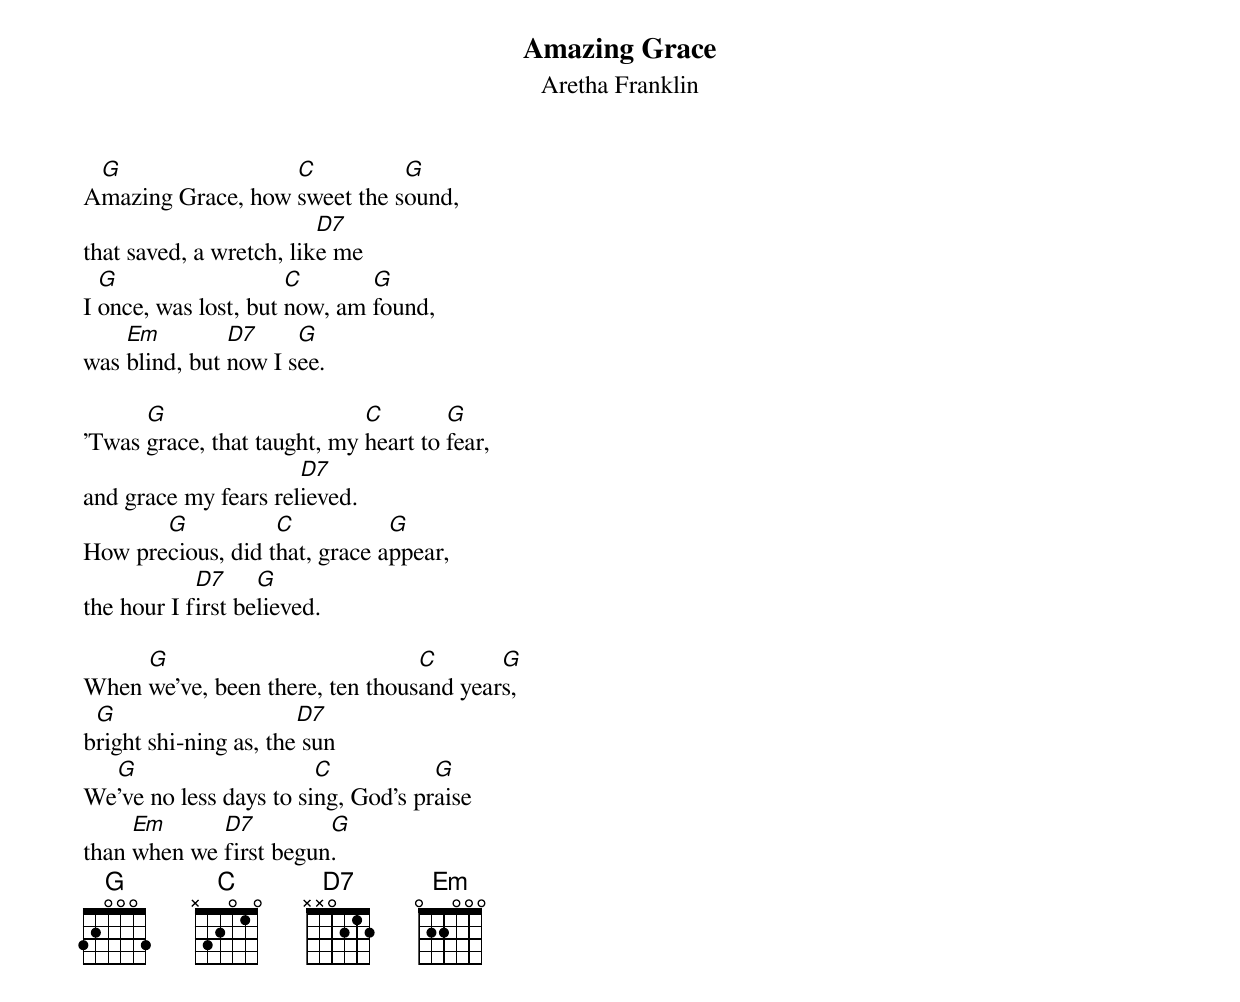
Amazing Grace
Aretha Franklin

 G                 C          G
Amazing Grace, how sweet the sound,
                         D7
that saved, a wretch, like me
  G                   C       G
I once, was lost, but now, am found,
    Em         D7     G
was blind, but now I see.

      G                      C        G
'Twas grace, that taught, my heart to fear,
                      D7
and grace my fears relieved.
       G           C           G
How precious, did that, grace appear,
            D7     G
the hour I first believed.

     G                           C       G
When we've, been there, ten thousand years,
 G                     D7
bright shi-ning as, the sun
  G                     C           G
We've no less days to sing, God's praise
     Em      D7         G
than when we first begun.
